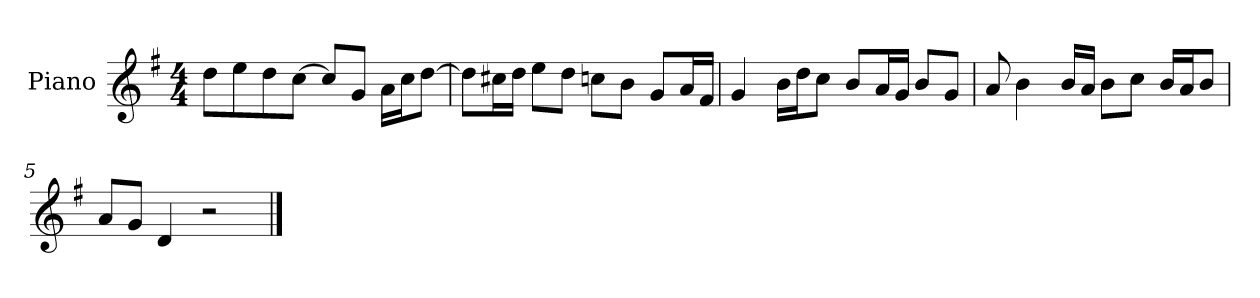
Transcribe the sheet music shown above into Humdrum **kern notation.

**kern
*part1
*staff1
*I"Piano
*I'P-no
*clefG2
*k[f#]
*M4/4
*MM90
=1
8dd\L
8ee\
8dd\
[8cc\J
8cc/L]
8g/J
16a\LL
16cc\J
[8dd\J
=2
8dd\L]
16cc#X\L
16dd\JJ
8ee\L
8dd\J
8ccn\L
8b\J
8g/L
16a/L
16f#/JJ
=3
4g/
16b\LL
16dd\J
8cc\J
8b/L
16a/L
16g/JJ
8b/L
8g/J
=4
8a/
4b\
16b/LL
16a/JJ
8b\L
8cc\J
16b/LL
16a/J
8b/J
!!LO:LB:g=z
=5
8a/L
8g/J
4d/
2r
==
*-
